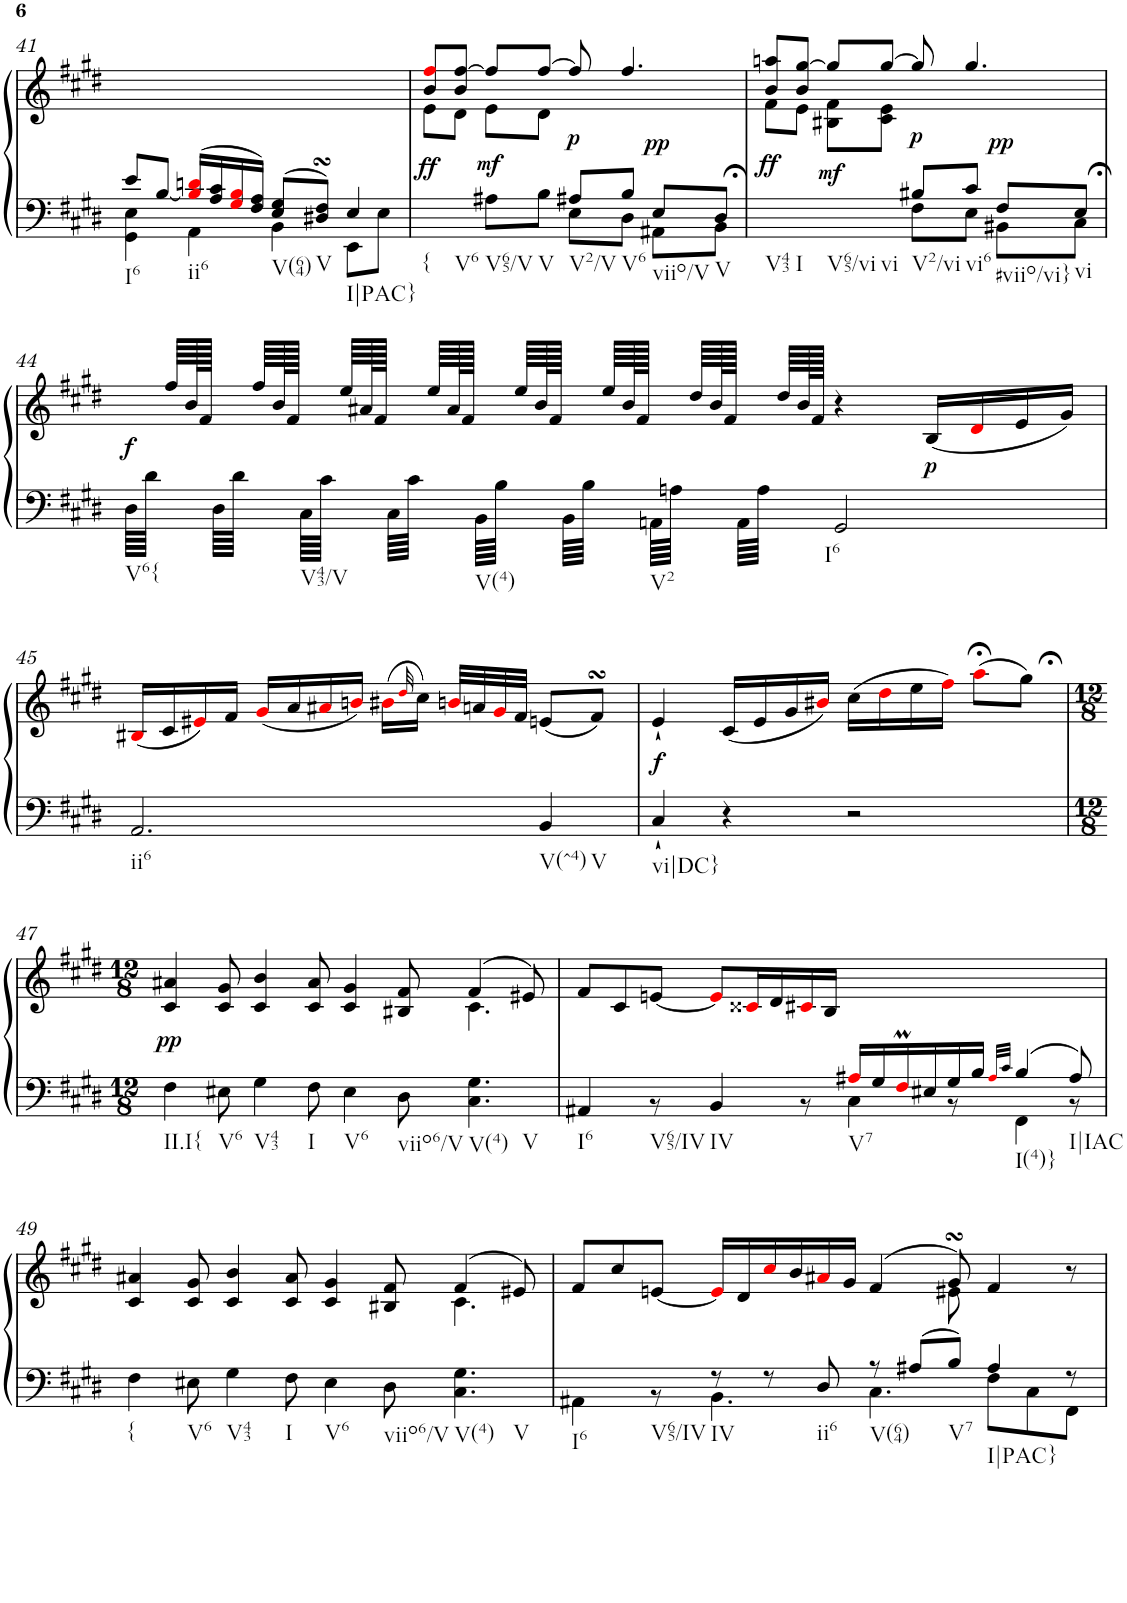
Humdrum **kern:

**kern	**kern	**dynam
*part1	*part1	*part1
*staff2	*staff1	*staff1/2
*I"Harpsichord	*	*
*I'Hch.	*	*
!!LO:PB:g=z
*clefF4	*clefG2	*
*k[f#c#g#d#]	*k[f#c#g#d#]	*
*E:	*E:	*
*M4/4	*M4/4	*
*met(c)	*met(c)	*
=41	=41	=41
*^	*	*
!LO:TX:b:t=I6	!	!	!
8e/L	4GG#\ 4E\	1ryy	.
[<8B/J	.	.	.
!LO:TX:b:t=ii6	!	!	!
16Bi/] 16dni/LL	4AA\	.	.
16A/ 16c#/	.	.	.
16G#i/ 16Bi/	.	.	.
16F#/ 16A/JJ	.	.	.
!LO:TX:b:t=V(64)	!	!	!
8E/ 8G#/L	4BB\	.	.
!LO:TX:b:t=V	!	!	!
8D#X/sSSs 8F#/sSSsJ	.	.	.
!LO:TX:b:t=I|PAC}	!	!	!
4E/	8EE\L	.	.
.	8E\J	.	.
=42	=42	=42	=42
*	*	*^	*
!LO:TX:b:t={	!	!	!	!
!LO:TX:b:t=V6	!	!	!	!
!	!	!	!	!LO:DY:b
*	*	*	*^	*
4ryy	2ryy	8b/ 8ff#i/L	8e\L	2.ryy	ff
.	.	8b/ [>8ff#/J	8d#\J	.	.
!LO:TX:b:t=V65/V	!	!	!	!	!
!	!	!	!	!	!LO:DY:b
8A#X\L	.	8ff#/L]	8e\L	.	mf
!LO:TX:b:t=V	!	!	!	!	!
8B\J	.	[>8ff#/J	8d#\J	.	.
!LO:TX:b:t=V2/V	!	!	!	!	!
!	!	!	!	!	!LO:DY:b
8A#X/L	8E\L	8ff#/]	2ryy	.	p
!LO:TX:b:t=V6	!	!	!	!	!
8B/J	8D#\J	4.ff#/	.	.	.
!LO:TX:b:t=viio/V	!	!	!	!	!
!	!	!	!	!	!LO:DY:b
8E/L	8AA#X\L	.	.	4ryy	pp
!LO:TX:b:t=V	!	!	!	!	!
8D#;</J	8BB\J	.	.	.	.
=43	=43	=43	=43	=43	=43
!LO:TX:b:t=V43	!	!	!	!	!
!LO:TX:b:t=I	!	!	!	!	!
!LO:TX:b:t=V65/vi	!	!	!	!	!
!LO:TX:b:t=vi	!	!	!	!	!
!	!	!	!	!	!LO:DY:b
2ryy	2ryy	8b/ 8aan/L	8f#\L	2.ryy	ff
.	.	8b/ [>8gg#/J	8e\J	.	.
!	!	!	!	!	!LO:DY:a
.	.	8gg#/L]	8B#X\ 8f#\L	.	mf
.	.	[>8gg#/J	8c#\ 8e\J	.	.
!LO:TX:b:t=V2/vi	!	!	!	!	!
!	!	!	!	!	!LO:DY:b
8B#X/L	8F#\L	8gg#/]	2ryy	.	p
!LO:TX:b:t=vi6	!	!	!	!	!
8c#/J	8E\J	4.gg#/	.	.	.
!LO:TX:b:t=#viio/vi}	!	!	!	!	!
!	!	!	!	!	!LO:DY:b
8F#/L	8BB#X\L	.	.	4ryy	pp
!LO:TX:b:t=vi	!	!	!	!	!
8E;</J	8C#\J	.	.	.	.
!!LO:LB:g=z
=44	=44	=44	=44	=44	=44
!LO:TX:b:t=V6{	!	!	!	!	!
!	!	!	!	!	!LO:DY:a=2
*v	*v	*	*	*	*
*	*v	*v	*v	*
64D#\LLLL	32ryy	f
64d#\JJJJ	.	.
32ryy	64ff#/LLLL	.
.	128b/L	.
.	128f#/JJJJJ	.
64D#\LLLL	32ryy	.
64d#\JJJJ	.	.
32ryy	64ff#/LLLL	.
.	128b/L	.
.	128f#/JJJJJ	.
!LO:TX:b:t=V43/V	!	!
64C#\LLLL	32ryy	.
64c#\JJJJ	.	.
32ryy	64ee/LLLL	.
.	128a#X/L	.
.	128f#/JJJJJ	.
64C#\LLLL	32ryy	.
64c#\JJJJ	.	.
32ryy	64ee/LLLL	.
.	128a#/L	.
.	128f#/JJJJJ	.
!LO:TX:b:t=V(4)	!	!
64BB\LLLL	32ryy	.
64B\JJJJ	.	.
32ryy	64ee/LLLL	.
.	128b/L	.
.	128f#/JJJJJ	.
64BB\LLLL	32ryy	.
64B\JJJJ	.	.
32ryy	64ee/LLLL	.
.	128b/L	.
.	128f#/JJJJJ	.
!LO:TX:b:t=V2	!	!
64AAn\LLLL	32ryy	.
64An\JJJJ	.	.
32ryy	64dd#/LLLL	.
.	128b/L	.
.	128f#/JJJJJ	.
64AA\LLLL	32ryy	.
64A\JJJJ	.	.
32ryy	64dd#/LLLL	.
.	128b/L	.
.	128f#/JJJJJ	.
!LO:TX:b:t=I6	!	!
2GG#/	4r	.
!	!	!LO:DY:b
.	(<16B/LL	p
.	16d#i/	.
.	16e/	.
.	16g#/JJ)	.
!!LO:LB:g=z
=45	=45	=45
!LO:TX:b:t=ii6	!	!
2.AA/	(<16B#Xi/LL	.
.	16c#/	.
.	16e#Xi/)	.
.	16f#/JJ	.
.	(<16g#i/LL	.
.	16a/	.
.	16a#Xi/	.
.	16bni/JJ)	.
.	(>16b#Xi\LL	.
.	32qdd#i/	.
.	16cc#\JJ)	.
.	32bni/LLL	.
.	32an/	.
.	32g#i/	.
.	32f#/JJJ	.
!LO:TX:b:t=V(^4)	!	!
!LO:TX:b:t=V	!	!
4BB/	(<8en/L	.
.	8f#sSSS/J)	.
=46	=46	=46
!LO:TX:b:t=vi|DC}	!	!
!	!	!LO:DY:a=2
4C#`/	4e`/	f
4r	(<16c#/LL	.
.	16e/	.
.	16g#/	.
.	16b#Xi/JJ)	.
2r	(>16cc#\LL	.
.	16dd#i\	.
.	16ee\	.
.	16ff#i\JJ)	.
.	(>8aa;<i\L	.
.	8gg#;<\J)	.
!!LO:LB:g=z
=47	=47	=47
*M12/8	*M12/8	*
*	*^	*
!LO:TX:b:t=II.I{	!	!	!
!	!	!	!LO:DY:b
4F#\	4c#/ 4a#X/	8ryy	pp
!LO:TX:b:t=V6	!	!	!
*	*v	*v	*
8E#X\	8c#/ 8g#/	.
!LO:TX:b:t=V43	!	!
4G#\	4c#/ 4b/	.
!LO:TX:b:t=I	!	!
8F#\	8c#/ 8a#/	.
!LO:TX:b:t=V6	!	!
4E#\	4c#/ 4g#/	.
!LO:TX:b:t=viio6/V	!	!
8D#\	8B#X/ 8f#/	.
*	*^	*
!LO:TX:b:t=V(4)	!	!	!
!LO:TX:b:t=V	!	!	!
4.C#\ 4.G#\	(4f#/	4.c#\	.
.	8e#X/)	.	.
*	*v	*v	*
=48	=48	=48
*^	*	*
!LO:TX:b:t=I6	!	!	!
!LO:TX:b:t=V65/IV	!	!	!
!LO:TX:b:t=IV	!	!	!
2.ryy	4AA#X/	8f#/L	.
.	.	8c#/	.
.	8r	[8en/J	.
.	4BB/	8ei/L]	.
.	.	16c##Xi/L	.
.	.	16d#/	.
.	8r	16c#Xi/	.
.	.	16B/JJ	.
!LO:TX:b:t=V7	!	!	!
16A#Xi/LL	4C#\	2.ryy	.
16G#/	.	.	.
16F#Mi/	.	.	.
16E#X/	.	.	.
16G#/	8r	.	.
16B/JJ	.	.	.
32qA#i/LLL	.	.	.
32qc#/JJJ	.	.	.
!LO:TX:b:t=I(4)}	!	!	!
4B/	4FF#\	.	.
!LO:TX:b:t=I|IAC	!	!	!
8A#/	8r	.	.
!!LO:LB:g=z
=49	=49	=49	=49
*	*	*^	*
!LO:TX:b:t={	!	!	!	!
*v	*v	*	*	*
4F#\	4c#/ 4a#X/	8ryy	.
!LO:TX:b:t=V6	!	!	!
*	*v	*v	*
8E#X\	8c#/ 8g#/	.
!LO:TX:b:t=V43	!	!
4G#\	4c#/ 4b/	.
!LO:TX:b:t=I	!	!
8F#\	8c#/ 8a#/	.
!LO:TX:b:t=V6	!	!
4E#\	4c#/ 4g#/	.
!LO:TX:b:t=viio6/V	!	!
8D#\	8B#X/ 8f#/	.
*	*^	*
!LO:TX:b:t=V(4)	!	!	!
!LO:TX:b:t=V	!	!	!
4.C#\ 4.G#\	(4f#/	4.c#\	.
.	8e#X/)	.	.
=50	=50	=50	=50
*^	*	*	*
!LO:TX:b:t=I6	!	!	!	!
!LO:TX:b:t=V65/IV	!	!	!	!
4.ryy	4AA#X\	8f#/L	1ryy	.
.	.	8cc#/	.	.
.	8r	[8en/J	.	.
!LO:TX:b:t=IV	!	!	!	!
8r	4.BB\	16ei/LL]	.	.
.	.	16d#/	.	.
8r	.	16cc#i/	.	.
.	.	16b/	.	.
!LO:TX:b:t=ii6	!	!	!	!
8D#/	.	16a#Xi/	.	.
.	.	16g#/JJ	.	.
!LO:TX:b:t=V(64)	!	!	!	!
8r	4.C#\	(>4f#/	.	.
8A#X/L	.	.	.	.
!LO:TX:b:t=V7	!	!	!	!
8B/J	.	8g#sSsS/)	8e#X\	.
!LO:TX:b:t=I|PAC}	!	!	!	!
4A#/	8F#\L	4f#/	4.ryy	.
.	8C#\	.	.	.
8r	8FF#\J	8r	.	.
*v	*v	*	*	*
*	*v	*v	*
=	=	=
*-	*-	*-
